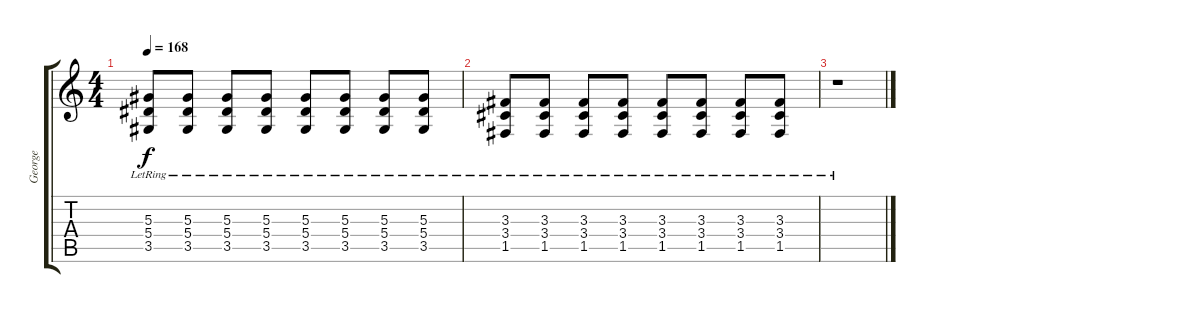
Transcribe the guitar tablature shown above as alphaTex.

\track ("George" "George") {instrument distortionguitar}
\staff {score tabs}
\tuning (C4 G3 Eb3 Bb2 F2 C2) {hide}
\ts (4 4)
\tempo 168
\clef g2
\ks c
(5.3{lr} 5.4{lr} 3.5{lr}).8{dy f} (5.3{lr} 5.4{lr} 3.5{lr}).8{volume 2} (5.3{lr} 5.4{lr} 3.5{lr}).8 (5.3{lr} 5.4{lr} 3.5{lr}).8 (5.3{lr} 5.4{lr} 3.5{lr}).8 (5.3{lr} 5.4{lr} 3.5{lr}).8 (5.3{lr} 5.4{lr} 3.5{lr}).8 (5.3{lr} 5.4{lr} 3.5{lr}).8 |
(3.3{lr} 3.4{lr} 1.5{lr}).8 (3.3{lr} 3.4{lr} 1.5{lr}).8{volume 0} (3.3{lr} 3.4{lr} 1.5{lr}).8 (3.3{lr} 3.4{lr} 1.5{lr}).8 (3.3{lr} 3.4{lr} 1.5{lr}).8 (3.3{lr} 3.4{lr} 1.5{lr}).8 (3.3{lr} 3.4{lr} 1.5{lr}).8 (3.3{lr} 3.4{lr} 1.5{lr}).8 |
r.1
